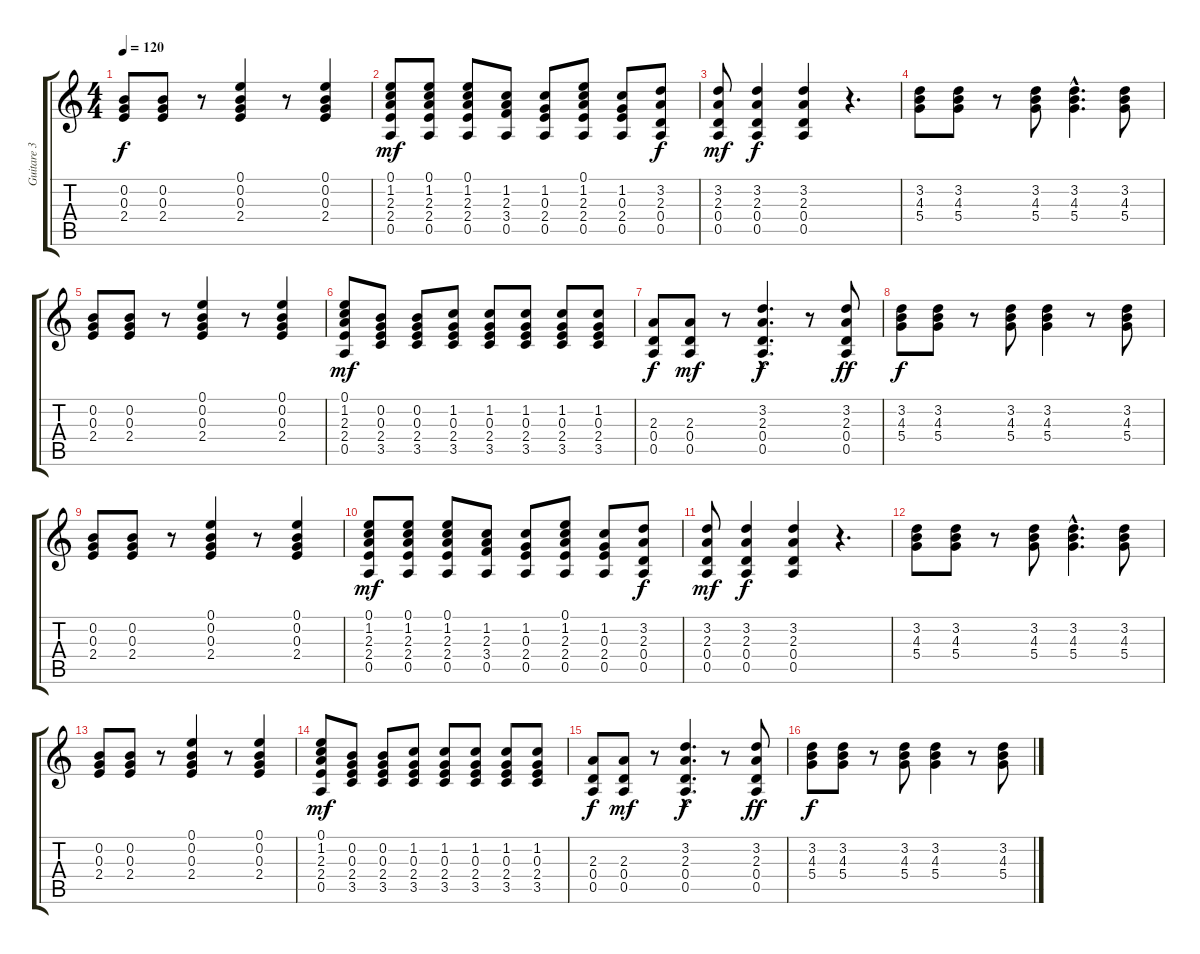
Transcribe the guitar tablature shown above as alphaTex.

\track ("Guitare 3" "Guitare 3") {instrument electricguitarmuted}
\staff {score tabs}
\tuning (E4 B3 G3 D3 A2 E2) {hide}
\ts (4 4)
\tempo 120
\clef g2
\ks c
(0.2 0.3 2.4).8{dy f} (0.2 0.3 2.4).8 r.8 (0.1 0.2 0.3 2.4).4 r.8 (0.1 0.2 0.3 2.4).4 |
(0.1 1.2 2.3 2.4 0.5).8{dy mf} (0.1 1.2 2.3 2.4 0.5).8 (0.1 1.2 2.3 2.4 0.5).8 (1.2 2.3 3.4 0.5).8 (1.2 0.3 2.4 0.5).8 (0.1 1.2 2.3 2.4 0.5).8 (1.2 0.3 2.4 0.5).8 (3.2 2.3 0.4 0.5).8{dy f} |
(3.2 2.3 0.4 0.5).8{dy mf} (3.2 2.3 0.4 0.5).4{dy f} (3.2 2.3 0.4 0.5).4 r.4{d} |
(3.2 4.3 5.4).8 (3.2 4.3 5.4).8 r.8 (3.2 4.3 5.4).8 (3.2{hac} 4.3{hac} 5.4{hac}).4{d} (3.2 4.3 5.4).8 |
(0.2 0.3 2.4).8 (0.2 0.3 2.4).8 r.8 (0.1 0.2 0.3 2.4).4 r.8 (0.1 0.2 0.3 2.4).4 |
(0.1 1.2 2.3 2.4 0.5).8{dy mf} (0.2 0.3 2.4 3.5).8 (0.2 0.3 2.4 3.5).8 (1.2 0.3 2.4 3.5).8 (1.2 0.3 2.4 3.5).8 (1.2 0.3 2.4 3.5).8 (1.2 0.3 2.4 3.5).8 (1.2 0.3 2.4 3.5).8 |
(2.3 0.4 0.5).8{dy f} (2.3 0.4 0.5).8{dy mf} r.8 (3.2{hac} 2.3{hac} 0.4{hac} 0.5{hac}).4{d dy f} r.8 (3.2 2.3 0.4 0.5).8{dy ff} |
(3.2 4.3 5.4).8{dy f} (3.2 4.3 5.4).8 r.8 (3.2 4.3 5.4).8 (3.2 4.3 5.4).4 r.8 (3.2 4.3 5.4).8 |
(0.2 0.3 2.4).8 (0.2 0.3 2.4).8 r.8 (0.1 0.2 0.3 2.4).4 r.8 (0.1 0.2 0.3 2.4).4 |
(0.1 1.2 2.3 2.4 0.5).8{dy mf} (0.1 1.2 2.3 2.4 0.5).8 (0.1 1.2 2.3 2.4 0.5).8 (1.2 2.3 3.4 0.5).8 (1.2 0.3 2.4 0.5).8 (0.1 1.2 2.3 2.4 0.5).8 (1.2 0.3 2.4 0.5).8 (3.2 2.3 0.4 0.5).8{dy f} |
(3.2 2.3 0.4 0.5).8{dy mf} (3.2 2.3 0.4 0.5).4{dy f} (3.2 2.3 0.4 0.5).4 r.4{d} |
(3.2 4.3 5.4).8 (3.2 4.3 5.4).8 r.8 (3.2 4.3 5.4).8 (3.2{hac} 4.3{hac} 5.4{hac}).4{d} (3.2 4.3 5.4).8 |
(0.2 0.3 2.4).8 (0.2 0.3 2.4).8 r.8 (0.1 0.2 0.3 2.4).4 r.8 (0.1 0.2 0.3 2.4).4 |
(0.1 1.2 2.3 2.4 0.5).8{dy mf} (0.2 0.3 2.4 3.5).8 (0.2 0.3 2.4 3.5).8 (1.2 0.3 2.4 3.5).8 (1.2 0.3 2.4 3.5).8 (1.2 0.3 2.4 3.5).8 (1.2 0.3 2.4 3.5).8 (1.2 0.3 2.4 3.5).8 |
(2.3 0.4 0.5).8{dy f} (2.3 0.4 0.5).8{dy mf} r.8 (3.2{hac} 2.3{hac} 0.4{hac} 0.5{hac}).4{d dy f} r.8 (3.2 2.3 0.4 0.5).8{dy ff} |
(3.2 4.3 5.4).8{dy f} (3.2 4.3 5.4).8 r.8 (3.2 4.3 5.4).8 (3.2 4.3 5.4).4 r.8 (3.2 4.3 5.4).8
